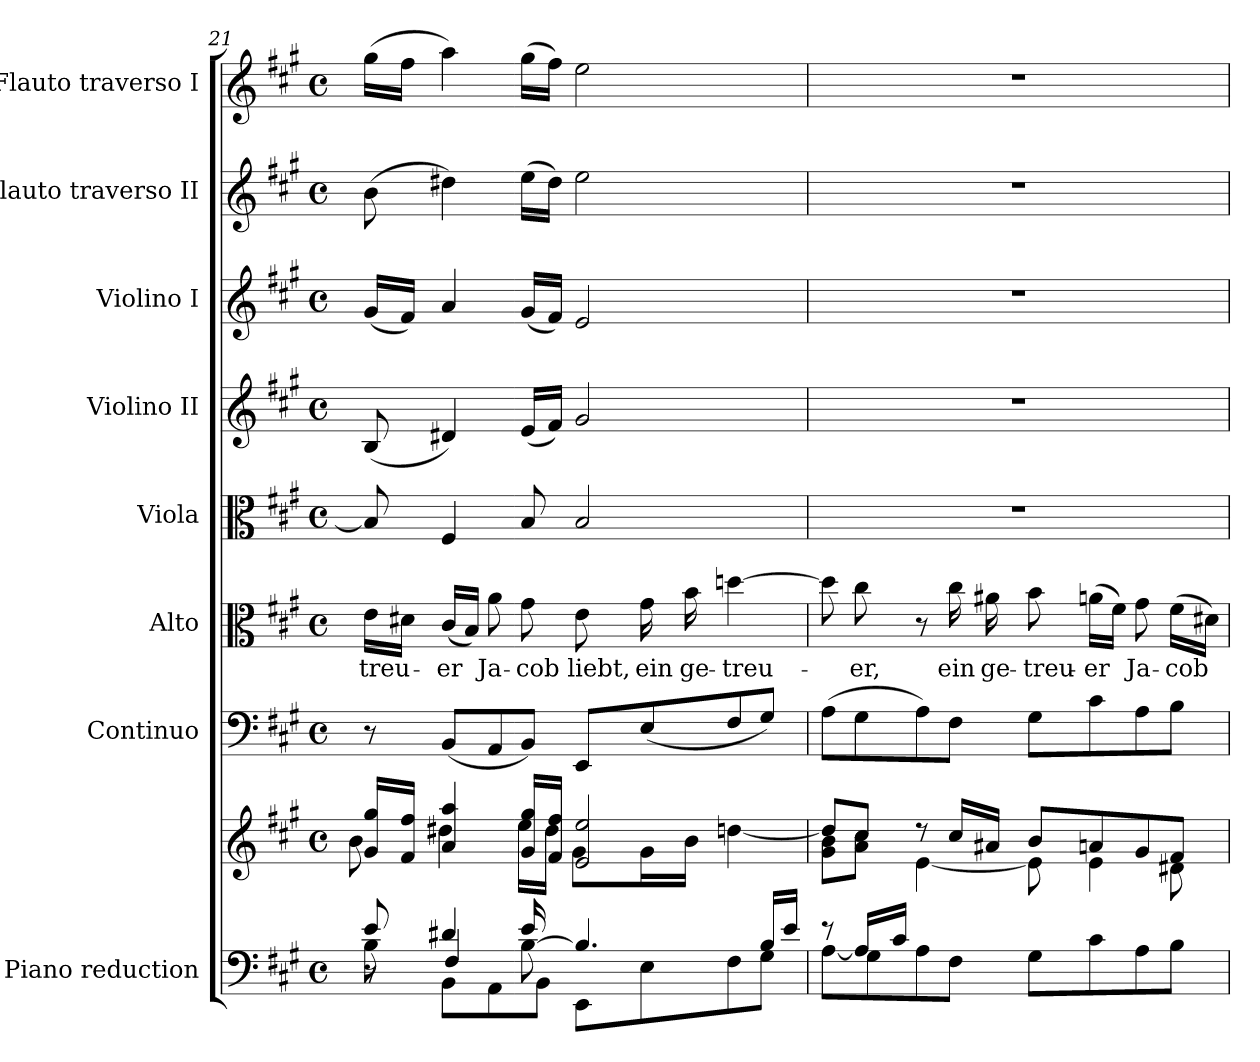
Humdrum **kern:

**kern	**kern	**kern	**kern	**text	**kern	**kern	**kern	**kern	**kern
*part8	*part8	*part7	*part6	*part6	*part5	*part4	*part3	*part2	*part1
*staff9	*staff8	*staff7	*staff6	*staff6	*staff5	*staff4	*staff3	*staff2	*staff1
*I"Piano reduction	*	*I"Continuo	*I"Alto	*	*I"Viola	*I"Violino II	*I"Violino I	*I"Flauto traverso II	*I"Flauto traverso I
*I'Pno	*	*	*	*	*I'Vla	*	*I'Vln	*I'Fl	*I'Fl
*clefF4	*clefG2	*clefF4	*clefC3	*	*clefC3	*clefG2	*clefG2	*clefG2	*clefG2
*k[f#c#g#]	*k[f#c#g#]	*k[f#c#g#]	*k[f#c#g#]	*	*k[f#c#g#]	*k[f#c#g#]	*k[f#c#g#]	*k[f#c#g#]	*k[f#c#g#]
*A:	*A:	*A:	*A:	*	*A:	*A:	*A:	*A:	*A:
*M4/4	*M4/4	*M4/4	*M4/4	*	*M4/4	*M4/4	*M4/4	*M4/4	*M4/4
*met(c)	*met(c)	*met(c)	*met(c)	*	*met(c)	*met(c)	*met(c)	*met(c)	*met(c)
=21	=21	=21	=21	=21	=21	=21	=21	=21	=21
*^	*^	*	*	*	*	*	*	*	*
*	*^	*	*^	*	*	*	*	*	*	*	*
!	!	!	!	!	!	!	!	!LO:LY:b	!	!	!	!	!
8e/	8r	8B\	16g#/ 16gg#/LL	8b\	4..ryy	8r	16e\LL	-treu-	8B/]	(<8B/	(<16g#/LL	(>8b\	(>16gg#\LL
.	.	.	16f#/ 16ff#/JJ	.	.	.	16d#X\JJ	.	.	.	16f#/JJ)	.	16ff#\JJ
!	!	!	!	!	!	!	!	!LO:LY:b	!	!	!	!	!
4d#X:/	8BB\L	4F#/	4a/ 4aa/	4dd#X\	.	(<8BB/L	(<16c#/LL	-er	4F#/	4d#X/)	4a/	4dd#X\)	4aa\)
.	.	.	.	.	.	.	16B/JJ)	.	.	.	.	.	.
!	!	!	!	!	!	!	!	!LO:LY:b	!	!	!	!	!
.	8AA\	.	.	.	.	8AA/	8a\	Ja-	.	.	.	.	.
!	!	!	!	!	!	!	!	!LO:LY:b	!	!	!	!	!
[8B:\	8BB\J	16e/LL	16g#/ 16gg#/LL	16ee\LL	.	8BB/J)	8g#\	cob	8B/	(<16e/LL	(<16g#/LL	(>16ee\LL	(>16gg#\LL
.	.	16ryy	16f#/ 16ff#/JJ	16dd#\JJ	16f#\JJ	.	.	.	.	16f#/JJ)	16f#/JJ)	16dd#\JJ)	16ff#\JJ)
!	!	!	!	!	!	!	!	!LO:LY:b	!	!	!	!	!
4.B/]	8EE\L	2ryy	2e/ 2ee/	8g#\L	2ryy	8EE/L	8e\	liebt,	2B/	2g#/	2e/	2ee\	2ee\
!	!	!	!	!	!	!	!	!LO:LY:b	!	!	!	!	!
.	8E\	.	.	16g#\L	.	(<8E/	16g#\	ein	.	.	.	.	.
!	!	!	!	!	!	!	!	!LO:LY:b	!	!	!	!	!
.	.	.	.	16b\JJ	.	.	16b\	ge-	.	.	.	.	.
!	!	!	!	!	!	!	!	!LO:LY:b	!	!	!	!	!
.	8F#\	.	.	[4ddn\	.	8F#/	[4ddn\	-treu-	.	.	.	.	.
16B/LL	8G#\J	.	.	.	.	8G#/J)	.	.	.	.	.	.	.
16e/JJ	.	.	.	.	.	.	.	.	.	.	.	.	.
*	*v	*v	*	*	*	*	*	*	*	*	*	*	*
*	*	*	*v	*v	*	*	*	*	*	*	*	*
!!LO:LB:g=z
=22	=22	=22	=22	=22	=22	=22	=22	=22	=22	=22	=22
8re	[8A\L	8dd/L]	8g#\ 8b\L	(>8A\L	8dd\]	.	1r	1r	1r	1r	1r
!	!	!	!	!	!	!LO:LY:b	!	!	!	!	!
16A/LL]	8G#\	8cc#/J	8a\ 8cc#\J	8G#\	8cc#\	-er,	.	.	.	.	.
16c#/JJ	.	.	.	.	.	.	.	.	.	.	.
4ryy	8A\	8r	[4e\	8A\)	8r	.	.	.	.	.	.
!	!	!	!	!	!	!LO:LY:b	!	!	!	!	!
.	8F#\J	16cc#/LL	.	8F#\J	16cc#\	ein	.	.	.	.	.
!	!	!	!	!	!	!LO:LY:b	!	!	!	!	!
.	.	16a#X/JJ	.	.	16a#X\	ge-	.	.	.	.	.
!	!	!	!	!	!	!LO:LY:b	!	!	!	!	!
2ryy	8G#\L	8b/L	8e\]	8G#\L	8b\	-treu-	.	.	.	.	.
!	!	!	!	!	!	!LO:LY:b	!	!	!	!	!
.	8c#\	8an/	4e\	8c#\	(>16an\LL	-er	.	.	.	.	.
.	.	.	.	.	16f#\JJ)	.	.	.	.	.	.
!	!	!	!	!	!	!LO:LY:b	!	!	!	!	!
.	8A\	8g#/	.	8A\	8g#\	Ja-	.	.	.	.	.
!	!	!	!	!	!	!LO:LY:b	!	!	!	!	!
.	8B\J	8f#/J	8d#X\	8B\J	(>16f#\LL	cob	.	.	.	.	.
.	.	.	.	.	16d#X\JJ)	.	.	.	.	.	.
*v	*v	*	*	*	*	*	*	*	*	*	*
*	*v	*v	*	*	*	*	*	*	*	*
=	=	=	=	=	=	=	=	=	=
*-	*-	*-	*-	*-	*-	*-	*-	*-	*-
